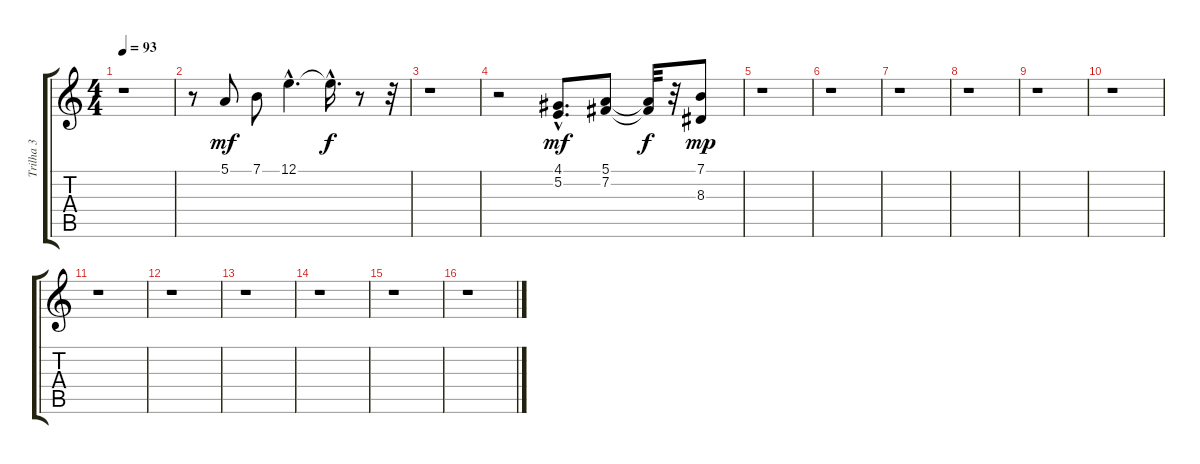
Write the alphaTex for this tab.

\track ("Trilha 3" "Trilha 3") {instrument acousticgrandpiano}
\staff {score tabs}
\tuning (E4 B3 G3 D3 A2 E2) {hide}
\ts (4 4)
\tempo 93
\clef g2
\ks c
r.1{dy mp} |
r.8 5.1.8{dy mf} 7.1.8 12.1{hac}.4{d} 12.1{hac t}.16{d dy f} r.8 r.32 |
r.1 |
r.2 (4.1{hac} 5.2).8{d dy mf} (5.1 7.2).8 (5.1{t} 7.2{t}).32{dy f} r.32 (7.1 8.3).8{dy mp} |
r.1 |
r.1 |
r.1 |
r.1 |
r.1 |
r.1 |
r.1 |
r.1 |
r.1 |
r.1 |
r.1 |
r.1
